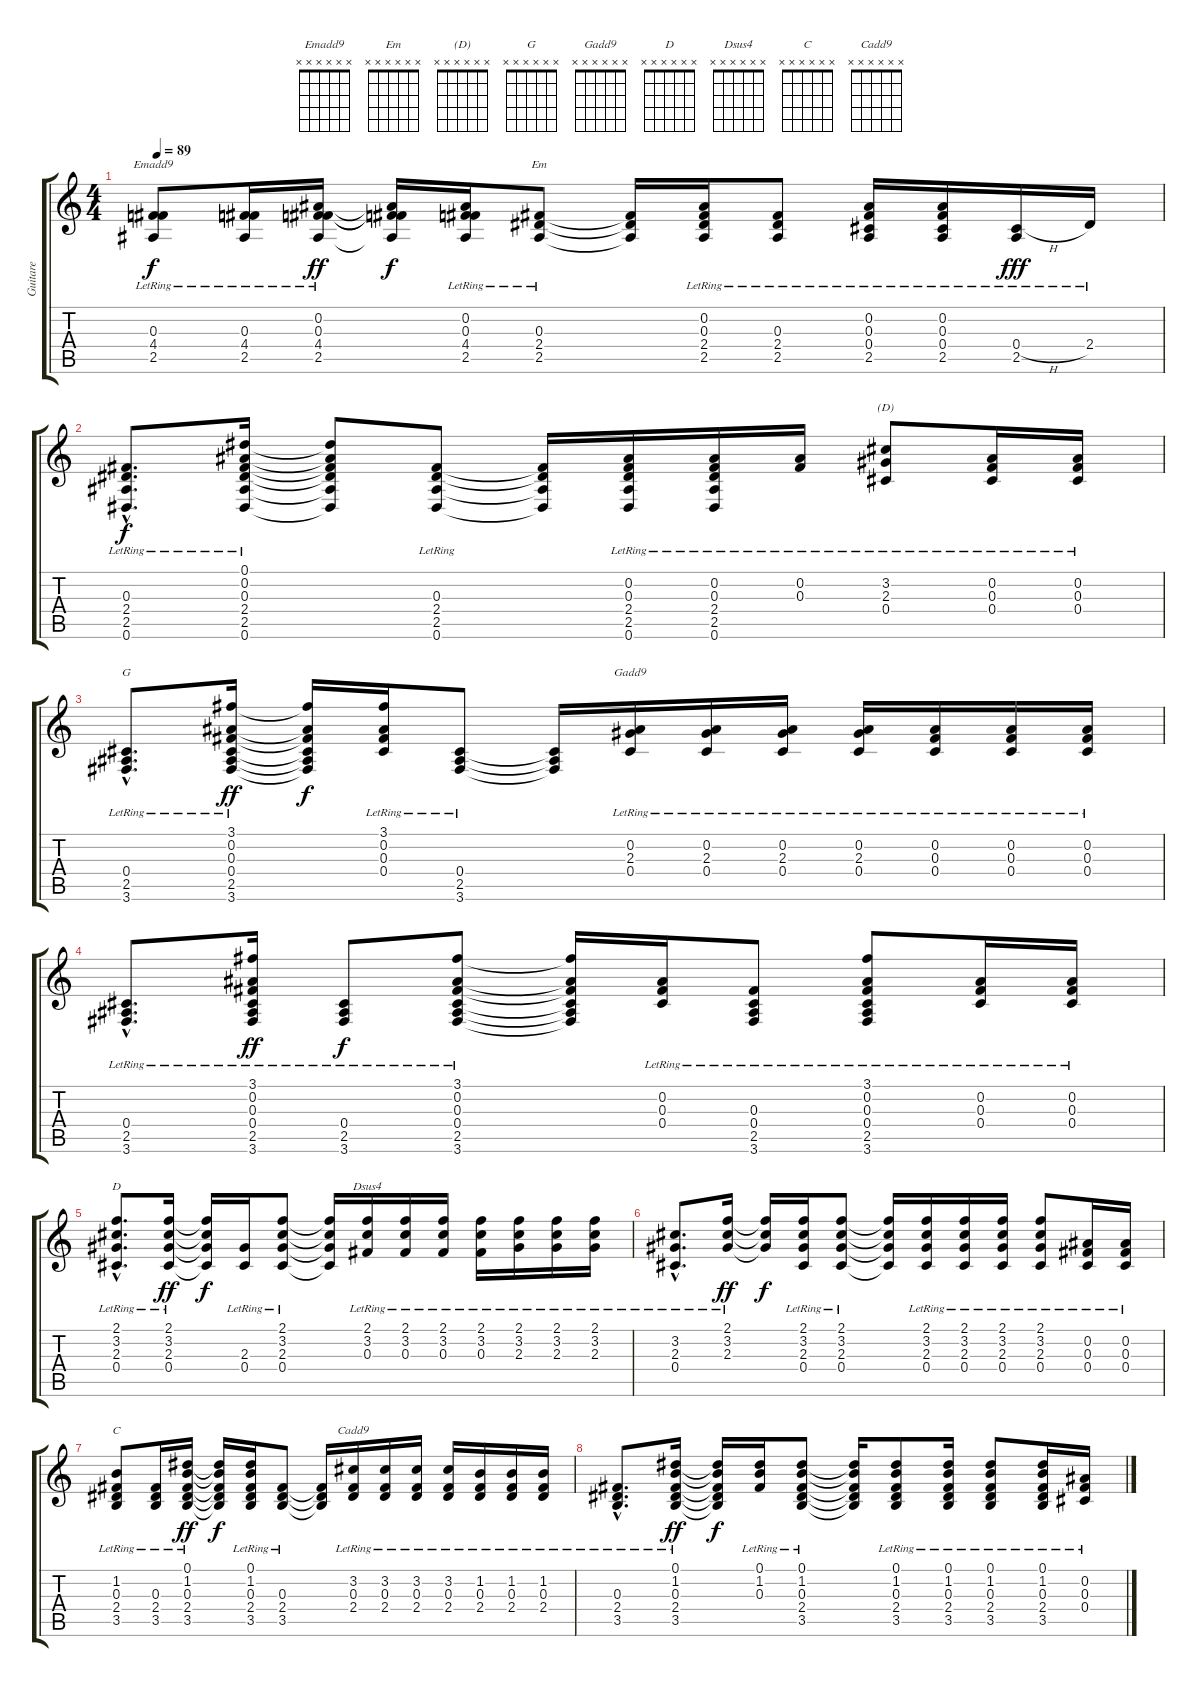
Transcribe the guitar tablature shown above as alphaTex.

\track ("Guitare" "Guitare") {instrument acousticguitarsteel}
\staff {score tabs}
\tuning (Eb4 Bb3 Gb3 Db3 Ab2 Eb2) {hide}
\chord ("Emadd9" x x x x x x) {firstfret 0}
\chord ("Em" x x x x x x) {firstfret 0}
\chord ("(D)" x x x x x x) {firstfret 0}
\chord ("G" x x x x x x) {firstfret 0}
\chord ("Gadd9" x x x x x x) {firstfret 0}
\chord ("D" x x x x x x) {firstfret 0}
\chord ("Dsus4" x x x x x x) {firstfret 0}
\chord ("C" x x x x x x) {firstfret 0}
\chord ("Cadd9" x x x x x x) {firstfret 0}
\ts (4 4)
\tempo 89
\clef g2
\ks c
(0.3{lr} 4.4{lr} 2.5{lr}).8{ch "Emadd9" dy f} (0.3{lr} 4.4{lr} 2.5{lr}).16 (0.2{lr} 0.3{lr} 4.4{lr} 2.5{lr}).16{dy ff} (0.2{t} 0.3{t} 4.4{t} 2.5{t}).16{dy f} (0.2{lr} 0.3{lr} 4.4{lr} 2.5{lr}).16 (0.3{lr} 2.4{lr} 2.5{lr}).8{ch "Em"} (0.3{t} 2.4{t} 2.5{t}).16 (0.2{lr} 0.3{lr} 2.4{lr} 2.5{lr}).16 (0.3{lr} 2.4{lr} 2.5{lr}).8 (0.2{lr} 0.3{lr} 0.4{lr} 2.5{lr}).16 (0.2{lr} 0.3{lr} 0.4{lr} 2.5{lr}).16 (0.4{h} 2.5{lr}).16{dy fff} 2.4{lr}.16 |
(0.3{hac lr} 2.4{hac lr} 2.5{hac lr} 0.6{hac lr}).8{d dy f} (0.1{lr} 0.2{lr} 0.3{lr} 2.4{lr} 2.5{lr} 0.6{lr}).16 (0.1{t} 0.2{t} 0.3{t} 2.4{t} 2.5{t} 0.6{t}).8 (0.3{lr} 2.4{lr} 2.5{lr} 0.6{lr}).8 (0.3{t} 2.4{t} 2.5{t} 0.6{t}).16 (0.2{lr} 0.3{lr} 2.4{lr} 2.5{lr} 0.6{lr}).16 (0.2{lr} 0.3{lr} 2.4{lr} 2.5{lr} 0.6{lr}).16 (0.2{lr} 0.3{lr}).16 (3.2{lr} 2.3{lr} 0.4{lr}).8{ch "(D)"} (0.2{lr} 0.3{lr} 0.4{lr}).16 (0.2{lr} 0.3{lr} 0.4{lr}).16 |
(0.4{hac lr} 2.5{hac lr} 3.6{hac lr}).8{d ch "G"} (3.1{lr} 0.2{lr} 0.3{lr} 0.4{lr} 2.5{lr} 3.6{lr}).16{dy ff} (3.1{t} 0.2{t} 0.3{t} 0.4{t} 2.5{t} 3.6{t}).16{dy f} (3.1{lr} 0.2{lr} 0.3{lr} 0.4{lr}).16 (0.4{lr} 2.5{lr} 3.6{lr}).8 (0.4{t} 2.5{t} 3.6{t}).16 (0.2{lr} 2.3{lr} 0.4{lr}).16{ch "Gadd9"} (0.2{lr} 2.3{lr} 0.4{lr}).16 (0.2{lr} 2.3{lr} 0.4{lr}).16 (0.2{lr} 2.3{lr} 0.4{lr}).16 (0.2{lr} 0.3{lr} 0.4{lr}).16 (0.2{lr} 0.3{lr} 0.4{lr}).16 (0.2{lr} 0.3{lr} 0.4{lr}).16 |
(0.4{hac lr} 2.5{hac lr} 3.6{hac lr}).8{d} (3.1{lr} 0.2{lr} 0.3{lr} 0.4{lr} 2.5{lr} 3.6{lr}).16{dy ff} (0.4{lr} 2.5{lr} 3.6{lr}).8{dy f} (3.1{lr} 0.2{lr} 0.3{lr} 0.4{lr} 2.5{lr} 3.6{lr}).8 (3.1{t} 0.2{t} 0.3{t} 0.4{t} 2.5{t} 3.6{t}).16 (0.2{lr} 0.3{lr} 0.4{lr}).16 (0.3{lr} 0.4{lr} 2.5{lr} 3.6{lr}).8 (3.1{lr} 0.2{lr} 0.3{lr} 0.4{lr} 2.5{lr} 3.6{lr}).8 (0.2{lr} 0.3{lr} 0.4{lr}).16 (0.2{lr} 0.3{lr} 0.4{lr}).16 |
(2.1{hac lr} 3.2{hac lr} 2.3{hac lr} 0.4{hac lr}).8{d ch "D"} (2.1{lr} 3.2{lr} 2.3{lr} 0.4{lr}).16{dy ff} (2.1{t} 3.2{t} 2.3{t} 0.4{t}).16{dy f} (2.3{lr} 0.4{lr}).16 (2.1{lr} 3.2{lr} 2.3{lr} 0.4{lr}).8 (2.1{t} 3.2{t} 2.3{t} 0.4{t}).16 (2.1{lr} 3.2{lr} 0.3{lr}).16{ch "Dsus4"} (2.1{lr} 3.2{lr} 0.3{lr}).16 (2.1{lr} 3.2{lr} 0.3{lr}).16 (2.1{lr} 3.2{lr} 0.3{lr}).16 (2.1{lr} 3.2{lr} 2.3{lr}).16 (2.1{lr} 3.2{lr} 2.3{lr}).16 (2.1{lr} 3.2{lr} 2.3{lr}).16 |
(3.2{hac lr} 2.3{hac lr} 0.4{hac lr}).8{d} (2.1{lr} 3.2{lr} 2.3{lr}).16{dy ff} (2.1{t} 3.2{t} 2.3{t}).16{dy f} (2.1{lr} 3.2{lr} 2.3{lr} 0.4{lr}).16 (2.1{lr} 3.2{lr} 2.3{lr} 0.4{lr}).8 (2.1{t} 3.2{t} 2.3{t} 0.4{t}).16 (2.1{lr} 3.2{lr} 2.3{lr} 0.4{lr}).16 (2.1{lr} 3.2{lr} 2.3{lr} 0.4{lr}).16 (2.1{lr} 3.2{lr} 2.3{lr} 0.4{lr}).16 (2.1{lr} 3.2{lr} 2.3{lr} 0.4{lr}).8 (0.2{lr} 0.3{lr} 0.4{lr}).16 (0.2{lr} 0.3{lr} 0.4{lr}).16 |
(1.2{lr} 0.3{lr} 2.4{lr} 3.5{lr}).8{ch "C"} (0.3{lr} 2.4{lr} 3.5{lr}).16 (0.1{lr} 1.2{lr} 0.3{lr} 2.4{lr} 3.5{lr}).16{dy ff} (0.1{t} 1.2{t} 0.3{t} 2.4{t} 3.5{t}).16{dy f} (0.1{lr} 1.2{lr} 0.3{lr} 2.4{lr} 3.5{lr}).16 (0.3{lr} 2.4{lr} 3.5{lr}).8 (0.3{t} 2.4{t} 3.5{t}).16 (3.2{lr} 0.3{lr} 2.4{lr}).16{ch "Cadd9"} (3.2{lr} 0.3{lr} 2.4{lr}).16 (3.2{lr} 0.3{lr} 2.4{lr}).16 (3.2{lr} 0.3{lr} 2.4{lr}).16 (1.2{lr} 0.3{lr} 2.4{lr}).16 (1.2{lr} 0.3{lr} 2.4{lr}).16 (1.2{lr} 0.3{lr} 2.4{lr}).16 |
(0.3{hac lr} 2.4{hac lr} 3.5{hac lr}).8{d} (0.1{lr} 1.2{lr} 0.3{lr} 2.4{lr} 3.5{lr}).16{dy ff} (0.1{t} 1.2{t} 0.3{t} 2.4{t} 3.5{t}).16{dy f} (0.1{lr} 1.2{lr} 0.3{lr}).16 (0.1{lr} 1.2{lr} 0.3{lr} 2.4{lr} 3.5{lr}).8 (0.1{t} 1.2{t} 0.3{t} 2.4{t} 3.5{t}).16 (0.1{lr} 1.2{lr} 0.3{lr} 2.4{lr} 3.5{lr}).8 (0.1{lr} 1.2{lr} 0.3{lr} 2.4{lr} 3.5{lr}).16 (0.1{lr} 1.2{lr} 0.3{lr} 2.4{lr} 3.5{lr}).8 (0.1{lr} 1.2{lr} 0.3{lr} 2.4{lr} 3.5{lr}).16 (0.2{lr} 0.3{lr} 0.4{lr}).16
